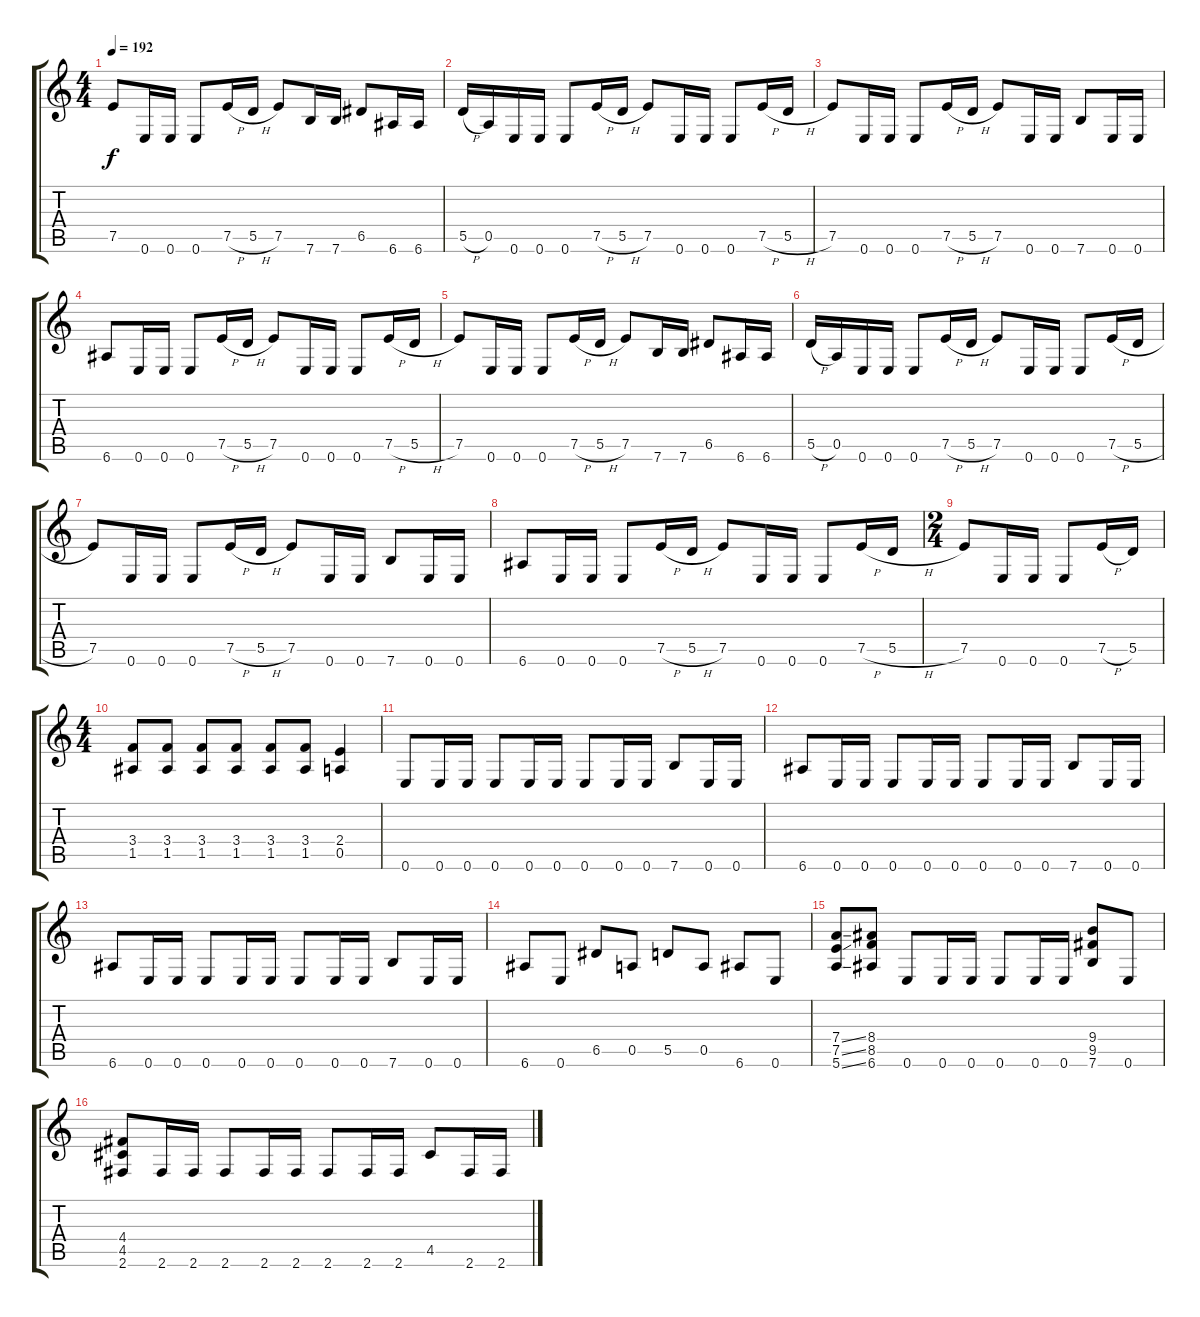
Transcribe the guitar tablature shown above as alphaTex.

\track "" {instrument distortionguitar}
\staff {score tabs}
\tuning (E4 B3 G3 D3 A2 E2) {hide}
\ts (4 4)
\tempo 192
\clef g2
\ks c
7.5.8{dy f} 0.6.16 0.6.16 0.6.8 7.5{h}.16 5.5{h}.16 7.5.8 7.6.16 7.6.16 6.5.8 6.6.16 6.6.16 |
5.5{h}.16 0.5.16 0.6.16 0.6.16 0.6.8 7.5{h}.16 5.5{h}.16 7.5.8 0.6.16 0.6.16 0.6.8 7.5{h}.16 5.5{h}.16 |
7.5.8 0.6.16 0.6.16 0.6.8 7.5{h}.16 5.5{h}.16 7.5.8 0.6.16 0.6.16 7.6.8 0.6.16 0.6.16 |
6.6.8 0.6.16 0.6.16 0.6.8 7.5{h}.16 5.5{h}.16 7.5.8 0.6.16 0.6.16 0.6.8 7.5{h}.16 5.5{h}.16 |
7.5.8 0.6.16 0.6.16 0.6.8 7.5{h}.16 5.5{h}.16 7.5.8 7.6.16 7.6.16 6.5.8 6.6.16 6.6.16 |
5.5{h}.16 0.5.16 0.6.16 0.6.16 0.6.8 7.5{h}.16 5.5{h}.16 7.5.8 0.6.16 0.6.16 0.6.8 7.5{h}.16 5.5{h}.16 |
7.5.8 0.6.16 0.6.16 0.6.8 7.5{h}.16 5.5{h}.16 7.5.8 0.6.16 0.6.16 7.6.8 0.6.16 0.6.16 |
6.6.8 0.6.16 0.6.16 0.6.8 7.5{h}.16 5.5{h}.16 7.5.8 0.6.16 0.6.16 0.6.8 7.5{h}.16 5.5{h}.16 |
\ts (2 4)
7.5.8 0.6.16 0.6.16 0.6.8 7.5{h}.16 5.5.16 |
\ts (4 4)
(3.4 1.5).8 (3.4 1.5).8 (3.4 1.5).8 (3.4 1.5).8 (3.4 1.5).8 (3.4 1.5).8 (2.4 0.5).4 |
0.6.8 0.6.16 0.6.16 0.6.8 0.6.16 0.6.16 0.6.8 0.6.16 0.6.16 7.6.8 0.6.16 0.6.16 |
6.6.8 0.6.16 0.6.16 0.6.8 0.6.16 0.6.16 0.6.8 0.6.16 0.6.16 7.6.8 0.6.16 0.6.16 |
6.6.8 0.6.16 0.6.16 0.6.8 0.6.16 0.6.16 0.6.8 0.6.16 0.6.16 7.6.8 0.6.16 0.6.16 |
6.6.8 0.6.8 6.5.8 0.5.8 5.5.8 0.5.8 6.6.8 0.6.8 |
(7.4{ss} 7.5{ss} 5.6{ss}).8 (8.4 8.5 6.6).8 0.6.8 0.6.16 0.6.16 0.6.8 0.6.16 0.6.16 (9.4 9.5 7.6).8 0.6.8 |
(4.4 4.5 2.6).8 2.6.16 2.6.16 2.6.8 2.6.16 2.6.16 2.6.8 2.6.16 2.6.16 4.5.8 2.6.16 2.6.16
